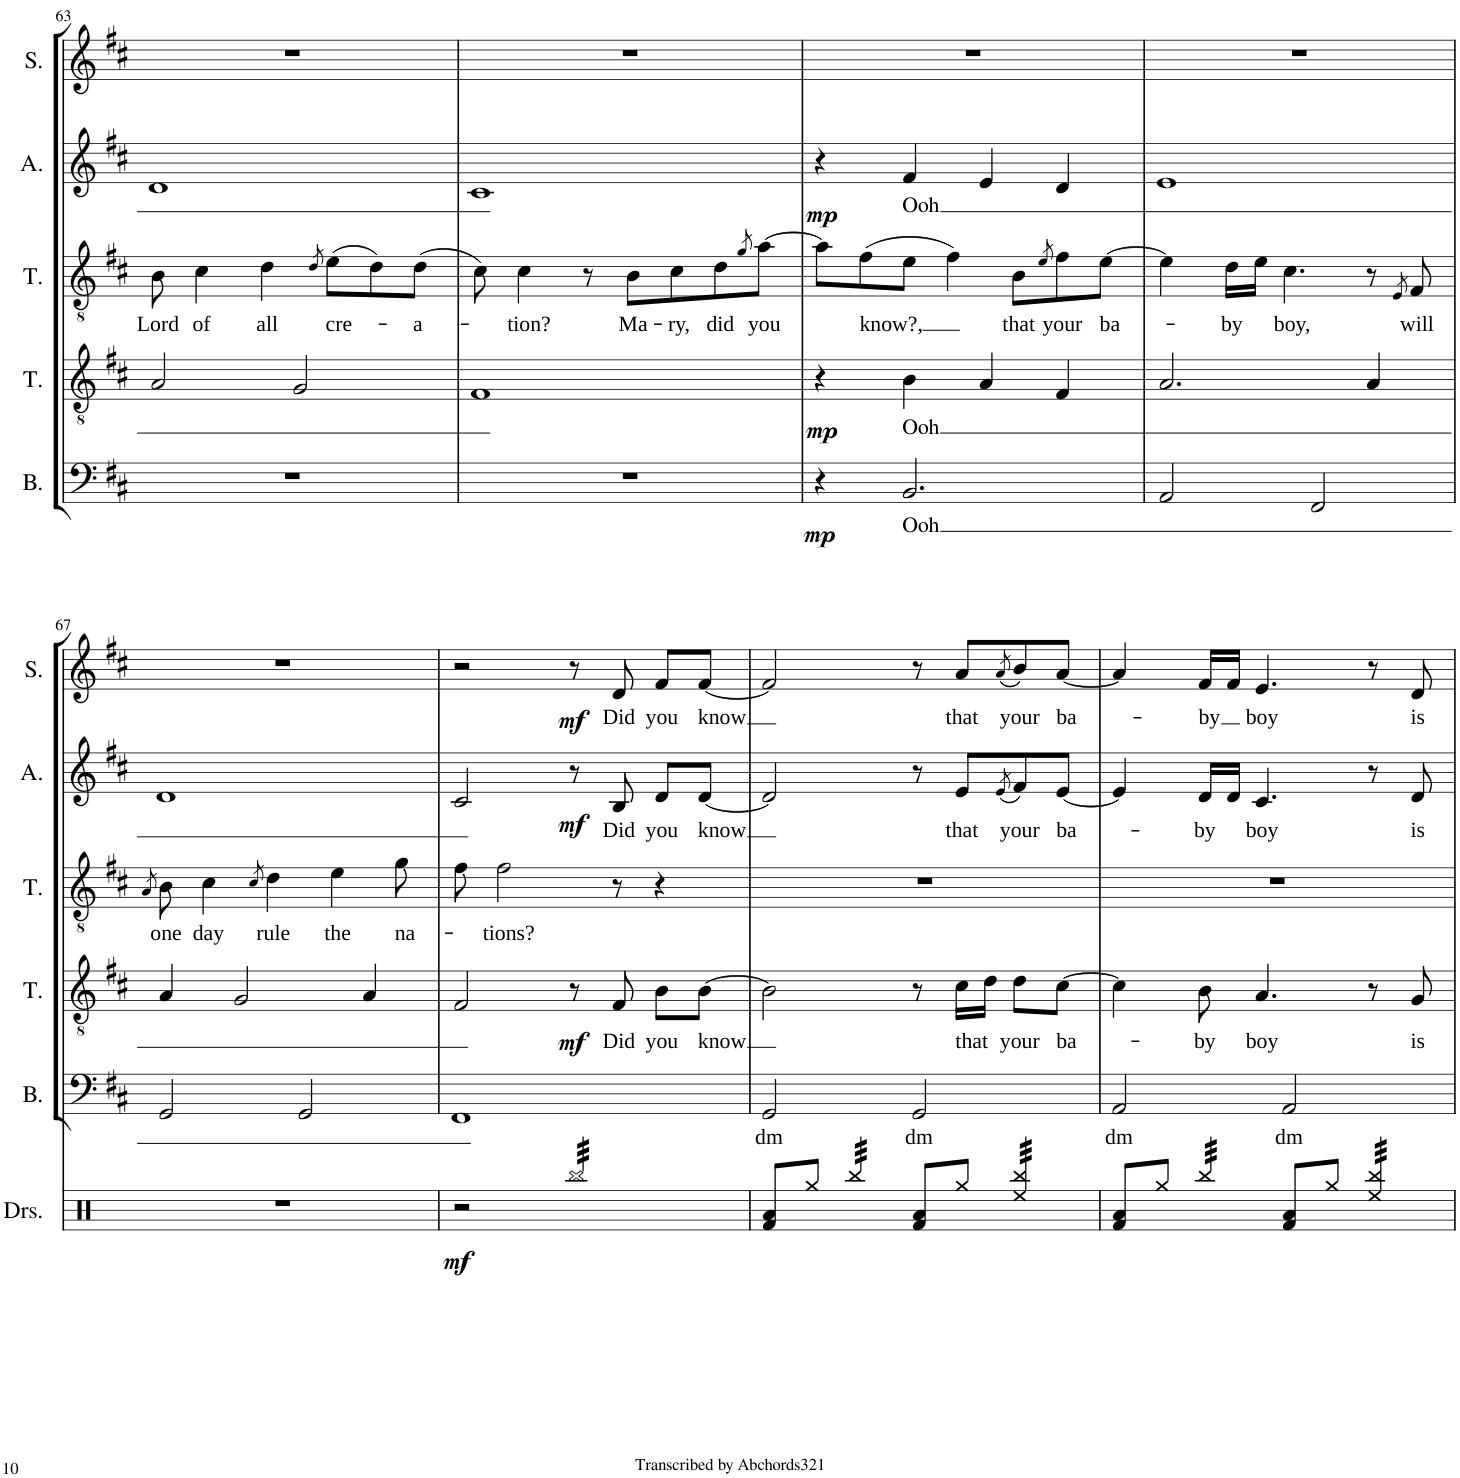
**kern	**text	**dynam	**kern	**text	**dynam	**kern	**text	**kern	**text	**dynam	**kern	**text	**dynam
*part5	*part5	*part5	*part4	*part4	*part4	*part3	*part3	*part2	*part2	*part2	*part1	*part1	*part1
*staff5	*staff5	*staff5	*staff4	*staff4	*staff4	*staff3	*staff3	*staff2	*staff2	*staff2	*staff1	*staff1	*staff1
*I"Bass	*	*	*I"Tenor	*	*	*I"Tenor	*	*I"Alto	*	*	*I"Soprano	*	*
*I'B.	*	*	*I'T.	*	*	*I'T.	*	*I'A.	*	*	*I'S.	*	*
!!LO:PB:g=z
*clefF4	*	*	*clefGv2	*	*	*clefGv2	*	*clefG2	*	*	*clefG2	*	*
*k[f#c#]	*	*	*k[f#c#]	*	*	*k[f#c#]	*	*k[f#c#]	*	*	*k[f#c#]	*	*
*M4/4	*	*	*M4/4	*	*	*M4/4	*	*M4/4	*	*	*M4/4	*	*
=63	=63	=63	=63	=63	=63	=63	=63	=63	=63	=63	=63	=63	=63
!	!	!	!	!	!	!	!LO:LY:b	!	!	!	!	!	!
1r	.	.	2A/	.	.	8B\	Lord	1d	.	.	1r	.	.
!	!	!	!	!	!	!	!LO:LY:b	!	!	!	!	!	!
.	.	.	.	.	.	4c#\	of	.	.	.	.	.	.
!	!	!	!	!	!	!	!LO:LY:b	!	!	!	!	!	!
.	.	.	.	.	.	4d\	all	.	.	.	.	.	.
.	.	.	2G/	.	.	.	.	.	.	.	.	.	.
.	.	.	.	.	.	8qd/	.	.	.	.	.	.	.
!	!	!	!	!	!	!	!LO:LY:b	!	!	!	!	!	!
.	.	.	.	.	.	(8e\L	cre-	.	.	.	.	.	.
.	.	.	.	.	.	8d\)	.	.	.	.	.	.	.
!	!	!	!	!	!	!	!LO:LY:b	!	!	!	!	!	!
.	.	.	.	.	.	(8d\J	-a-	.	.	.	.	.	.
=64	=64	=64	=64	=64	=64	=64	=64	=64	=64	=64	=64	=64	=64
1r	.	.	1F#	.	.	8c#\)	.	1c#	.	.	1r	.	.
!	!	!	!	!	!	!	!LO:LY:b	!	!	!	!	!	!
.	.	.	.	.	.	4c#\	-tion?	.	.	.	.	.	.
.	.	.	.	.	.	8r	.	.	.	.	.	.	.
!	!	!	!	!	!	!	!LO:LY:b	!	!	!	!	!	!
.	.	.	.	.	.	8B\L	Ma-	.	.	.	.	.	.
!	!	!	!	!	!	!	!LO:LY:b	!	!	!	!	!	!
.	.	.	.	.	.	8c#\	-ry,	.	.	.	.	.	.
!	!	!	!	!	!	!	!LO:LY:b	!	!	!	!	!	!
.	.	.	.	.	.	8d'\	did	.	.	.	.	.	.
.	.	.	.	.	.	8qg/	.	.	.	.	.	.	.
!	!	!	!	!	!	!	!LO:LY:b	!	!	!	!	!	!
.	.	.	.	.	.	[8a\J	you	.	.	.	.	.	.
=65	=65	=65	=65	=65	=65	=65	=65	=65	=65	=65	=65	=65	=65
!	!	!LO:DY:b	!	!	!LO:DY:b	!	!	!	!	!LO:DY:b	!	!	!
4r	.	mp	4r	.	mp	8a\L]	.	4r	.	mp	1r	.	.
!	!	!	!	!	!	!	!LO:LY:b	!	!	!	!	!	!
.	.	.	.	.	.	(8f#\	-know?,	.	.	.	.	.	.
!	!LO:LY:b	!	!	!LO:LY:b	!	!	!	!	!LO:LY:b	!	!	!	!
2.BB/	Ooh	.	4B\	Ooh	.	8e\J	.	4f#/	Ooh	.	.	.	.
.	.	.	.	.	.	4f#\)	.	.	.	.	.	.	.
.	.	.	4A/	.	.	.	.	4e/	.	.	.	.	.
!	!	!	!	!	!	!	!LO:LY:b	!	!	!	!	!	!
.	.	.	.	.	.	8B\L	that	.	.	.	.	.	.
.	.	.	.	.	.	8qe/	.	.	.	.	.	.	.
!	!	!	!	!	!	!	!LO:LY:b	!	!	!	!	!	!
.	.	.	4F#/	.	.	8f#\	your	4d/	.	.	.	.	.
!	!	!	!	!	!	!	!LO:LY:b	!	!	!	!	!	!
.	.	.	.	.	.	[8e\J	ba-	.	.	.	.	.	.
=66	=66	=66	=66	=66	=66	=66	=66	=66	=66	=66	=66	=66	=66
2AA/	.	.	2.A/	.	.	4e\]	.	1e	.	.	1r	.	.
!	!	!	!	!	!	!	!LO:LY:b	!	!	!	!	!	!
.	.	.	.	.	.	16d\LL	-by	.	.	.	.	.	.
.	.	.	.	.	.	16e\JJ	.	.	.	.	.	.	.
!	!	!	!	!	!	!	!LO:LY:b	!	!	!	!	!	!
.	.	.	.	.	.	4.c#\	boy,	.	.	.	.	.	.
2FF#/	.	.	.	.	.	.	.	.	.	.	.	.	.
.	.	.	4A/	.	.	8r	.	.	.	.	.	.	.
.	.	.	.	.	.	8qE/	.	.	.	.	.	.	.
!	!	!	!	!	!	!	!LO:LY:b	!	!	!	!	!	!
.	.	.	.	.	.	8F#/	will	.	.	.	.	.	.
!!LO:LB:g=z
=67	=67	=67	=67	=67	=67	=67	=67	=67	=67	=67	=67	=67	=67
.	.	.	.	.	.	8qA/	.	.	.	.	.	.	.
!	!	!	!	!	!	!	!LO:LY:b	!	!	!	!	!	!
2GG/	.	.	4A/	.	.	8B\	one	1d	.	.	1r	.	.
!	!	!	!	!	!	!	!LO:LY:b	!	!	!	!	!	!
.	.	.	.	.	.	4c#\	day	.	.	.	.	.	.
.	.	.	2G/	.	.	.	.	.	.	.	.	.	.
.	.	.	.	.	.	8qc#/	.	.	.	.	.	.	.
!	!	!	!	!	!	!	!LO:LY:b	!	!	!	!	!	!
.	.	.	.	.	.	4d\	rule	.	.	.	.	.	.
2GG/	.	.	.	.	.	.	.	.	.	.	.	.	.
!	!	!	!	!	!	!	!LO:LY:b	!	!	!	!	!	!
.	.	.	.	.	.	4e\	the	.	.	.	.	.	.
.	.	.	4A/	.	.	.	.	.	.	.	.	.	.
!	!	!	!	!	!	!	!LO:LY:b	!	!	!	!	!	!
.	.	.	.	.	.	8g\	na-	.	.	.	.	.	.
=68	=68	=68	=68	=68	=68	=68	=68	=68	=68	=68	=68	=68	=68
1FF#	.	.	2F#/	.	.	8f#\	.	2c#/	.	.	2r	.	.
!	!	!	!	!	!	!	!LO:LY:b	!	!	!	!	!	!
.	.	.	.	.	.	2f#\	-tions?	.	.	.	.	.	.
!	!	!	!	!	!LO:DY:b	!	!	!	!	!LO:DY:b	!	!	!LO:DY:b
.	.	.	8r	.	mf	.	.	8r	.	mf	8r	.	mf
!	!	!	!	!LO:LY:b	!	!	!	!	!LO:LY:b	!	!	!LO:LY:b	!
.	.	.	8F#/	Did	.	8r	.	8B/	Did	.	8d/	Did	.
!	!	!	!	!LO:LY:b	!	!	!	!	!LO:LY:b	!	!	!LO:LY:b	!
.	.	.	8B\L	you	.	4r	.	8d/L	you	.	8f#/L	you	.
!	!	!	!	!LO:LY:b	!	!	!	!	!LO:LY:b	!	!	!LO:LY:b	!
.	.	.	[8B\J	know	.	.	.	[8d/J	know	.	[8f#/J	know	.
=69	=69	=69	=69	=69	=69	=69	=69	=69	=69	=69	=69	=69	=69
!	!LO:LY:b	!	!	!	!	!	!	!	!	!	!	!	!
2GG/	dm	.	2B\]	.	.	1r	.	2d/]	.	.	2f#/]	.	.
!	!LO:LY:b	!	!	!	!	!	!	!	!	!	!	!	!
2GG/	dm	.	8r	.	.	.	.	8r	.	.	8r	.	.
!	!	!	!	!LO:LY:b	!	!	!	!	!LO:LY:b	!	!	!LO:LY:b	!
.	.	.	16c#\LL	that	.	.	.	8e/L	that	.	8a/L	that	.
.	.	.	16d\JJ	.	.	.	.	.	.	.	.	.	.
.	.	.	.	.	.	.	.	(8qe/	.	.	(8qa/	.	.
!	!	!	!	!LO:LY:b	!	!	!	!	!LO:LY:b	!	!	!LO:LY:b	!
.	.	.	8d\L	your	.	.	.	8f#/)	your	.	8b/)	your	.
!	!	!	!	!LO:LY:b	!	!	!	!	!LO:LY:b	!	!	!LO:LY:b	!
.	.	.	[8c#\J	ba-	.	.	.	[8e/J	ba-	.	[8a/J	ba-	.
=70	=70	=70	=70	=70	=70	=70	=70	=70	=70	=70	=70	=70	=70
!	!LO:LY:b	!	!	!	!	!	!	!	!	!	!	!	!
2AA/	dm	.	4c#\]	.	.	1r	.	4e/]	.	.	4a/]	.	.
!	!	!	!	!LO:LY:b	!	!	!	!	!LO:LY:b	!	!	!LO:LY:b	!
.	.	.	8B\	-by	.	.	.	16d/LL	-by	.	16f#/LL	-by	.
.	.	.	.	.	.	.	.	16d/JJ	.	.	16f#/JJ	.	.
!	!	!	!	!LO:LY:b	!	!	!	!	!LO:LY:b	!	!	!LO:LY:b	!
.	.	.	4.A/	boy	.	.	.	4.c#/	boy	.	4.e/	boy	.
!	!LO:LY:b	!	!	!	!	!	!	!	!	!	!	!	!
2AA/	dm	.	.	.	.	.	.	.	.	.	.	.	.
.	.	.	8r	.	.	.	.	8r	.	.	8r	.	.
!	!	!	!	!LO:LY:b	!	!	!	!	!LO:LY:b	!	!	!LO:LY:b	!
.	.	.	8G/	is	.	.	.	8d/	is	.	8d/	is	.
=	=	=	=	=	=	=	=	=	=	=	=	=	=
*-	*-	*-	*-	*-	*-	*-	*-	*-	*-	*-	*-	*-	*-
